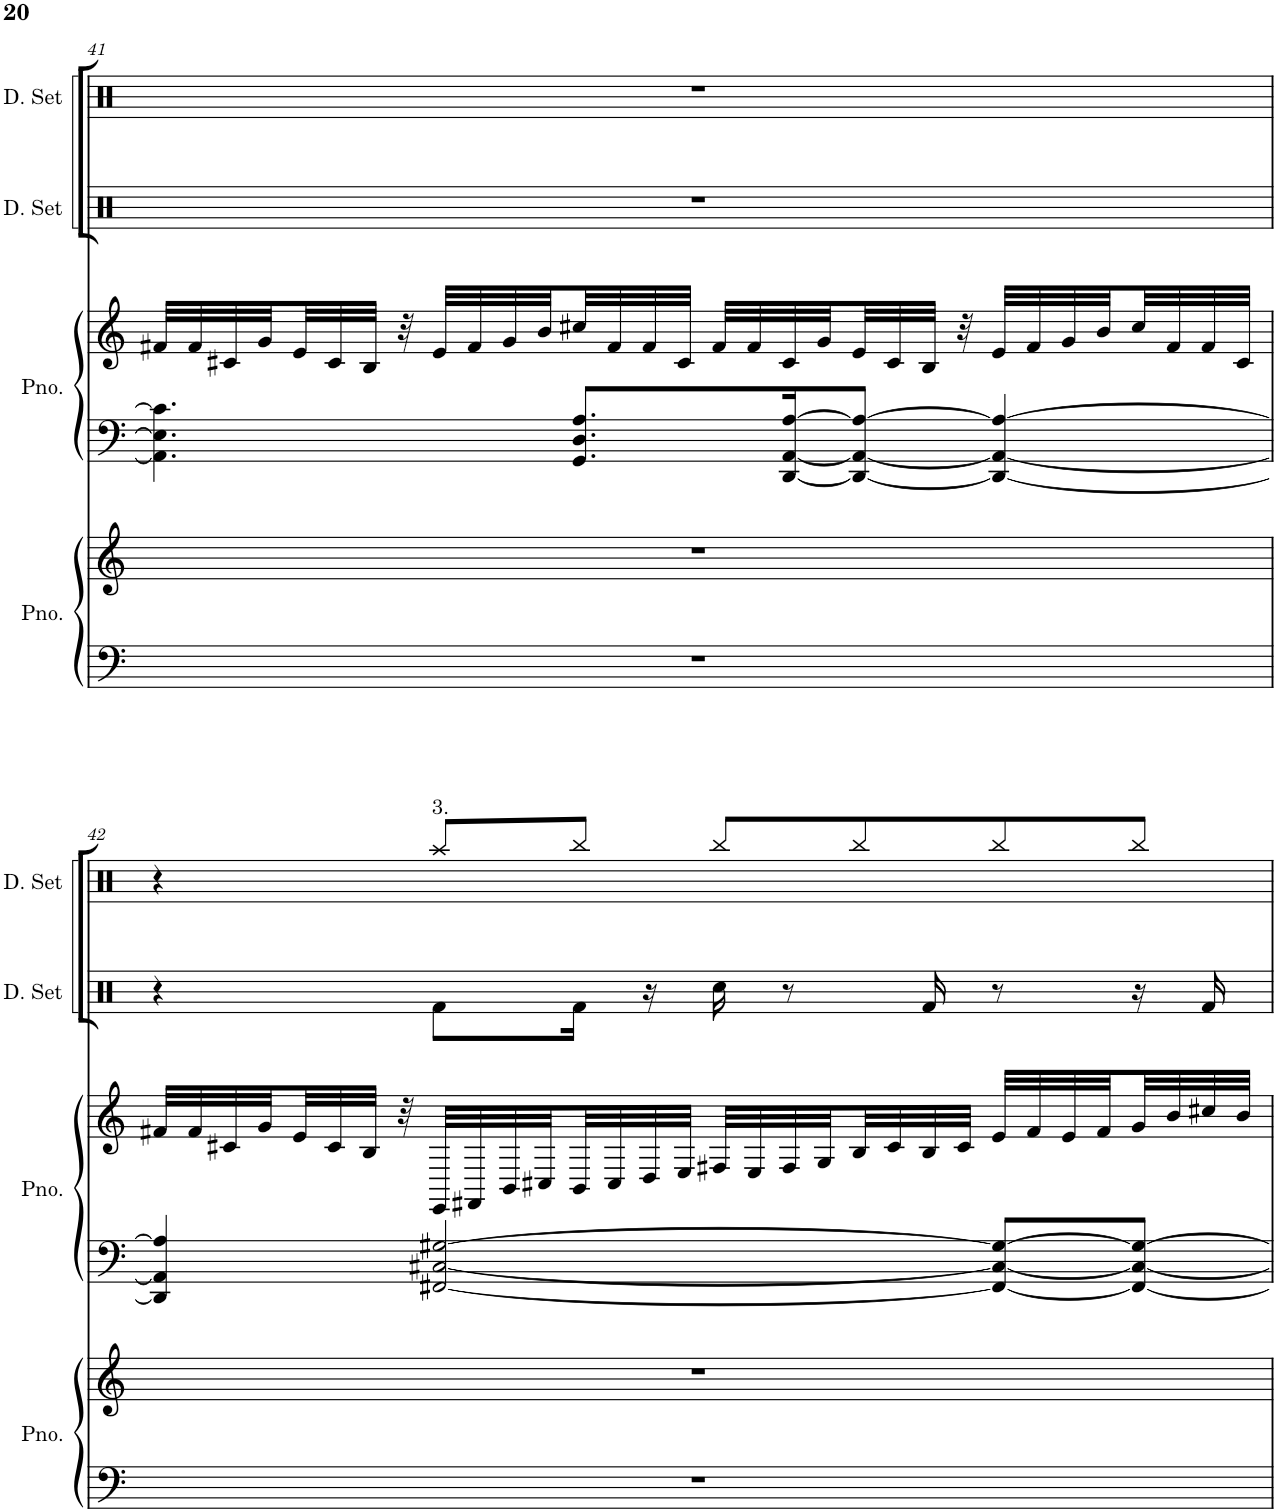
**kern	**kern	**kern	**kern	**kern	**kern
*part4	*part4	*part3	*part3	*part2	*part1
*staff6	*staff5	*staff4	*staff3	*staff2	*staff1
*I"Piano	*	*I"Piano	*	*I"Drumset	*I"Drumset
*I'Pno.	*	*I'Pno.	*	*I'D. Set	*I'D. Set
!!LO:PB:g=z
*clefF4	*clefG2	*clefF4	*clefG2	*clefX	*clefX
*k[]	*k[]	*k[]	*k[]	*k[]	*k[]
*M4/4	*M4/4	*M4/4	*M4/4	*M4/4	*M4/4
=41	=41	=41	=41	=41	=41
1r	1r	4.AA\] 4.E\] 4.c#\]	32f#X/LLL	1r	1r
.	.	.	32f#/	.	.
.	.	.	32c#X/	.	.
.	.	.	32g/	.	.
.	.	.	32e/	.	.
.	.	.	32c#/	.	.
.	.	.	32B/JJJ	.	.
.	.	.	32r	.	.
.	.	.	32e/LLL	.	.
.	.	.	32f#/	.	.
.	.	.	32g/	.	.
.	.	.	32b/	.	.
.	.	8.GG/ 8.D/ 8.A/L	32cc#X/	.	.
.	.	.	32f#/	.	.
.	.	.	32f#/	.	.
.	.	.	32c#/JJJ	.	.
.	.	.	32f#/LLL	.	.
.	.	.	32f#/	.	.
.	.	[16DD/ [16AA/ [16A/K	32c#/	.	.
.	.	.	32g/	.	.
.	.	8DD/_ 8AA/_ 8A/_J	32e/	.	.
.	.	.	32c#/	.	.
.	.	.	32B/JJJ	.	.
.	.	.	32r	.	.
.	.	4DD/_ 4AA/_ 4A/_	32e/LLL	.	.
.	.	.	32f#/	.	.
.	.	.	32g/	.	.
.	.	.	32b/	.	.
.	.	.	32cc#/	.	.
.	.	.	32f#/	.	.
.	.	.	32f#/	.	.
.	.	.	32c#/JJJ	.	.
!!LO:LB:g=z
=42	=42	=42	=42	=42	=42
1r	1r	4DD/] 4AA/] 4A/]	32f#X/LLL	4r	4r
.	.	.	32f#/	.	.
.	.	.	32c#X/	.	.
.	.	.	32g/	.	.
.	.	.	32e/	.	.
.	.	.	32c#/	.	.
.	.	.	32B/JJJ	.	.
.	.	.	32r	.	.
!	!	!	!	!	!LO:TX:a:t=3.
.	.	[2FF#X/ [2C#X/ [2G#X/	32EE/LLL	8Rf\L	8Raa/L
.	.	.	32FF#X/	.	.
.	.	.	32BB/	.	.
.	.	.	32C#X/	.	.
.	.	.	32BB/	16Rf\Jk	8Rbb/J
.	.	.	32C#/	.	.
.	.	.	32D/	16r	.
.	.	.	32E/JJJ	.	.
.	.	.	32F#X/LLL	16Rcc\	8Rbb/L
.	.	.	32E/	.	.
.	.	.	32F#/	8r	.
.	.	.	32G/	.	.
.	.	.	32B/	.	8Rbb/
.	.	.	32c#/	.	.
.	.	.	32B/	16Rf/	.
.	.	.	32c#/JJJ	.	.
.	.	8FF#/_ 8C#/_ 8G#/_L	32e/LLL	8r	8Rbb/
.	.	.	32f#/	.	.
.	.	.	32e/	.	.
.	.	.	32f#/	.	.
.	.	8FF#/_ 8C#/_ 8G#/_J	32g/	16r	8Rbb/J
.	.	.	32b/	.	.
.	.	.	32cc#X/	16Rf/	.
.	.	.	32b/JJJ	.	.
=	=	=	=	=	=
*-	*-	*-	*-	*-	*-
